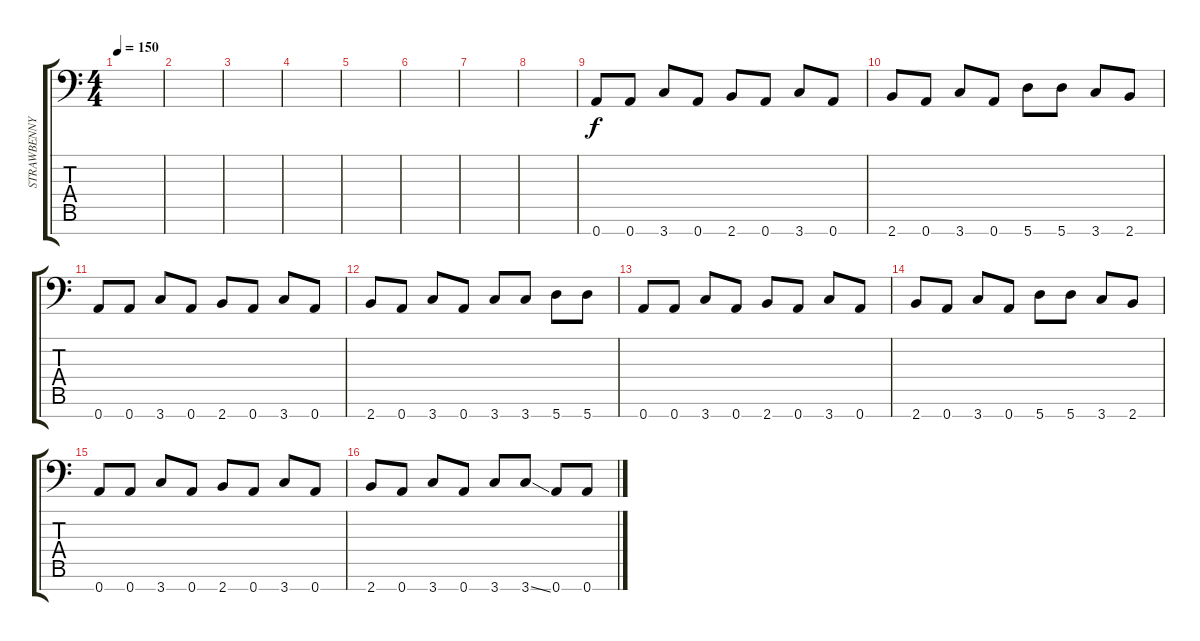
\track ("STRAWBENNY" "STRAWBENNY") {instrument slapbass1}
\staff {score tabs}
\tuning (D4 A3 F3 C3 G2 D2 A1) {hide}
\ts (4 4)
\tempo 150
\clef f4
\ks c
|
|
|
|
|
|
|
|
0.7.8 0.7.8 3.7.8 0.7.8 2.7.8 0.7.8 3.7.8 0.7.8 |
2.7.8 0.7.8 3.7.8 0.7.8 5.7.8 5.7.8 3.7.8 2.7.8 |
0.7.8 0.7.8 3.7.8 0.7.8 2.7.8 0.7.8 3.7.8 0.7.8 |
2.7.8 0.7.8 3.7.8 0.7.8 3.7.8 3.7.8 5.7.8 5.7.8 |
0.7.8 0.7.8 3.7.8 0.7.8 2.7.8 0.7.8 3.7.8 0.7.8 |
2.7.8 0.7.8 3.7.8 0.7.8 5.7.8 5.7.8 3.7.8 2.7.8 |
0.7.8 0.7.8 3.7.8 0.7.8 2.7.8 0.7.8 3.7.8 0.7.8 |
2.7.8 0.7.8 3.7.8 0.7.8 3.7.8 3.7{ss}.8 0.7.8 0.7.8
